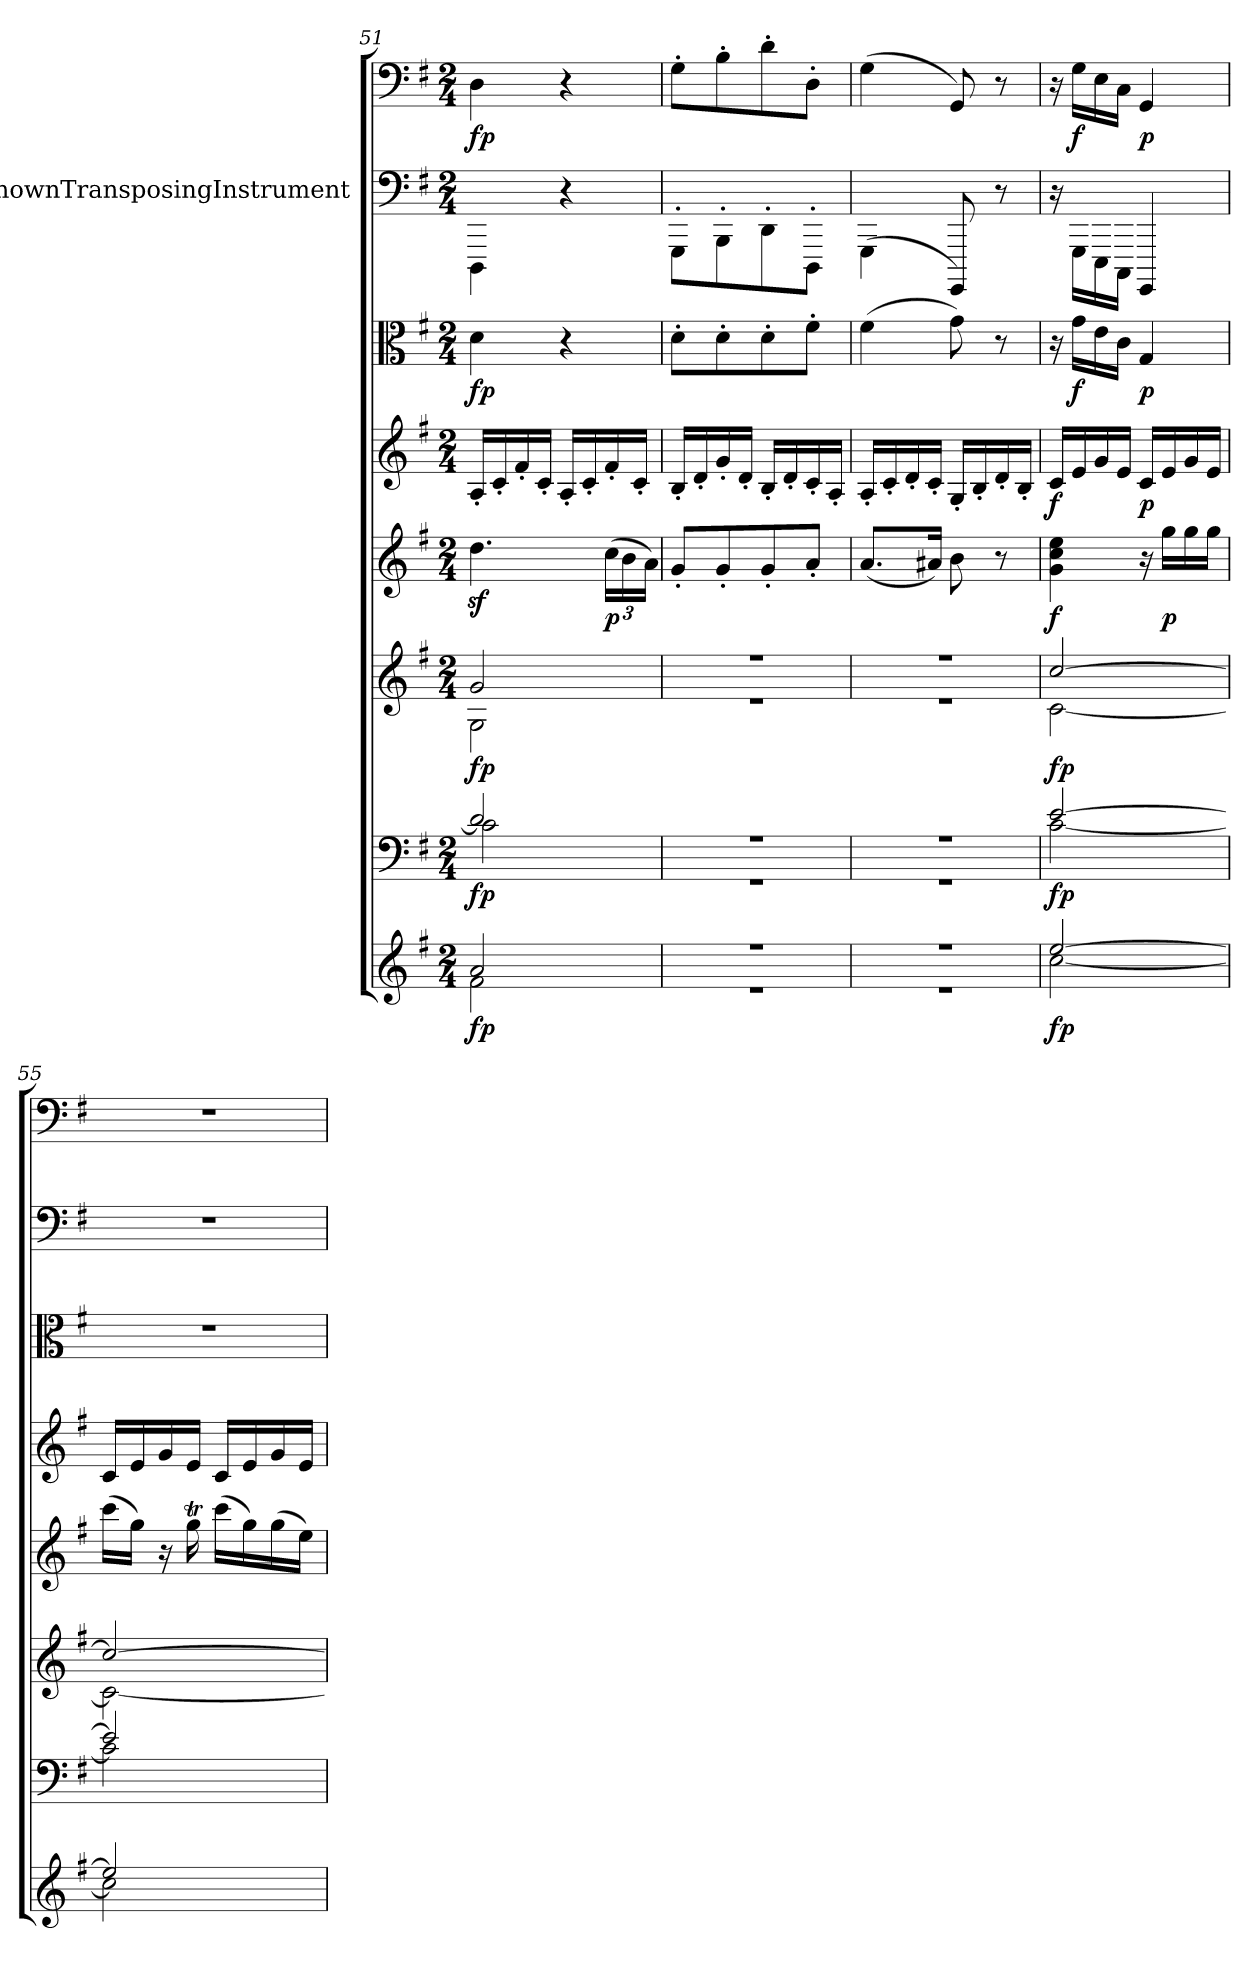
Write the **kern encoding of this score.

**kern	**dynam	**kern	**dynam	**kern	**dynam	**kern	**dynam	**kern	**dynam	**kern	**dynam	**kern	**kern	**dynam
*part8	*part8	*part7	*part7	*part6	*part6	*part5	*part5	*part4	*part4	*part3	*part3	*part2	*part1	*part1
*staff8	*staff8	*staff7	*staff7	*staff6	*staff6	*staff5	*staff5	*staff4	*staff4	*staff3	*staff3	*staff2	*staff1	*staff1
*	*	*	*	*	*	*	*	*	*	*	*	*I"UnknownTransposingInstrument	*	*
*clefG2	*	*clefF4	*	*clefG2	*	*clefG2	*	*clefG2	*	*clefC3	*	*clefF4	*clefF4	*
*	*	*	*	*	*	*	*	*	*	*	*	*ITrd-7c-12	*	*
*k[f#]	*	*k[f#]	*	*k[f#]	*	*k[f#]	*	*k[f#]	*	*k[f#]	*	*k[f#]	*k[f#]	*
*G:	*	*G:	*	*G:	*	*G:	*	*G:	*	*G:	*	*	*G:	*
*M2/4	*	*M2/4	*	*M2/4	*	*M2/4	*	*M2/4	*	*M2/4	*	*M2/4	*M2/4	*
=51	=51	=51	=51	=51	=51	=51	=51	=51	=51	=51	=51	=51	=51	=51
*^	*	*^	*	*^	*	*	*	*	*	*	*	*	*	*
2a/	2f#\	fp	2d/]	2c\	fp	2g/	2G\	fp	4.ddz\	.	16A'/LL	.	4d\	fp	4DD\	4D\	fp
.	.	.	.	.	.	.	.	.	.	.	16c'/	.	.	.	.	.	.
.	.	.	.	.	.	.	.	.	.	.	16f#'/	.	.	.	.	.	.
.	.	.	.	.	.	.	.	.	.	.	16c'/JJ	.	.	.	.	.	.
.	.	.	.	.	.	.	.	.	.	.	16A'/LL	.	4r	.	4r	4r	.
.	.	.	.	.	.	.	.	.	.	.	16c'/	.	.	.	.	.	.
.	.	.	.	.	.	.	.	.	(24cc\LL	p	16f#'/	.	.	.	.	.	.
.	.	.	.	.	.	.	.	.	24b\	.	.	.	.	.	.	.	.
.	.	.	.	.	.	.	.	.	.	.	16c'/JJ	.	.	.	.	.	.
.	.	.	.	.	.	.	.	.	24a\JJ)	.	.	.	.	.	.	.	.
=52	=52	=52	=52	=52	=52	=52	=52	=52	=52	=52	=52	=52	=52	=52	=52	=52	=52
2r	2r	.	2r	2r	.	2r	2r	.	8g'/L	.	16B'/LL	.	8d'\L	.	8GG'\L	8G'\L	.
.	.	.	.	.	.	.	.	.	.	.	16d'/	.	.	.	.	.	.
.	.	.	.	.	.	.	.	.	8g'/	.	16g'/	.	8d'\	.	8BB'\	8B'\	.
.	.	.	.	.	.	.	.	.	.	.	16d'/JJ	.	.	.	.	.	.
.	.	.	.	.	.	.	.	.	8g'/	.	16B'/LL	.	8d'\	.	8D'\	8d'\	.
.	.	.	.	.	.	.	.	.	.	.	16d'/	.	.	.	.	.	.
.	.	.	.	.	.	.	.	.	8a'/J	.	16c'/	.	8f#'\J	.	8DD'\J	8D'\J	.
.	.	.	.	.	.	.	.	.	.	.	16A'/JJ	.	.	.	.	.	.
=53	=53	=53	=53	=53	=53	=53	=53	=53	=53	=53	=53	=53	=53	=53	=53	=53	=53
2r	2r	.	2r	2r	.	2r	2r	.	(8.a/L	.	16A'/LL	.	(4f#\	.	(4GG\	(4G\	.
.	.	.	.	.	.	.	.	.	.	.	16c'/	.	.	.	.	.	.
.	.	.	.	.	.	.	.	.	.	.	16d'/	.	.	.	.	.	.
.	.	.	.	.	.	.	.	.	16a#X/Jk)	.	16c'/JJ	.	.	.	.	.	.
.	.	.	.	.	.	.	.	.	8b\	.	16G'/LL	.	8g\)	.	8GGG/)	8GG/)	.
.	.	.	.	.	.	.	.	.	.	.	16B'/	.	.	.	.	.	.
.	.	.	.	.	.	.	.	.	8r	.	16d'/	.	8r	.	8r	8r	.
.	.	.	.	.	.	.	.	.	.	.	16B'/JJ	.	.	.	.	.	.
=54	=54	=54	=54	=54	=54	=54	=54	=54	=54	=54	=54	=54	=54	=54	=54	=54	=54
[2ee/	[2cc\	fp	[2e/	[2c\	fp	[2cc/	[2c\	fp	4g\ 4cc\ 4ee\	f	16c/LL	f	16r	.	16r	16r	.
.	.	.	.	.	.	.	.	.	.	.	16e/	.	16g\LL	f	16GG\LL	16G\LL	f
.	.	.	.	.	.	.	.	.	.	.	16g/	.	16e\	.	16EE\	16E\	.
.	.	.	.	.	.	.	.	.	.	.	16e/JJ	.	16c\JJ	.	16CC\JJ	16C\JJ	.
.	.	.	.	.	.	.	.	.	16r	.	16c/LL	p	4G/	p	4GGG/	4GG/	p
.	.	.	.	.	.	.	.	.	16gg\LL	p	16e/	.	.	.	.	.	.
.	.	.	.	.	.	.	.	.	16gg\	.	16g/	.	.	.	.	.	.
.	.	.	.	.	.	.	.	.	16gg\JJ	.	16e/JJ	.	.	.	.	.	.
=55	=55	=55	=55	=55	=55	=55	=55	=55	=55	=55	=55	=55	=55	=55	=55	=55	=55
2ee/]	2cc\]	.	2e/]	2c\]	.	2cc/_	2c\_	.	(16ccc\LL	.	16c/LL	.	2r	.	2r	2r	.
.	.	.	.	.	.	.	.	.	16gg\JJ)	.	16e/	.	.	.	.	.	.
.	.	.	.	.	.	.	.	.	16r	.	16g/	.	.	.	.	.	.
.	.	.	.	.	.	.	.	.	16ggT\	.	16e/JJ	.	.	.	.	.	.
.	.	.	.	.	.	.	.	.	(16ccc\LL	.	16c/LL	.	.	.	.	.	.
.	.	.	.	.	.	.	.	.	16gg\)	.	16e/	.	.	.	.	.	.
.	.	.	.	.	.	.	.	.	(16gg\	.	16g/	.	.	.	.	.	.
.	.	.	.	.	.	.	.	.	16ee\JJ)	.	16e/JJ	.	.	.	.	.	.
*v	*v	*	*	*	*	*v	*v	*	*	*	*	*	*	*	*	*	*
*	*	*v	*v	*	*	*	*	*	*	*	*	*	*	*	*
=	=	=	=	=	=	=	=	=	=	=	=	=	=	=
*-	*-	*-	*-	*-	*-	*-	*-	*-	*-	*-	*-	*-	*-	*-
